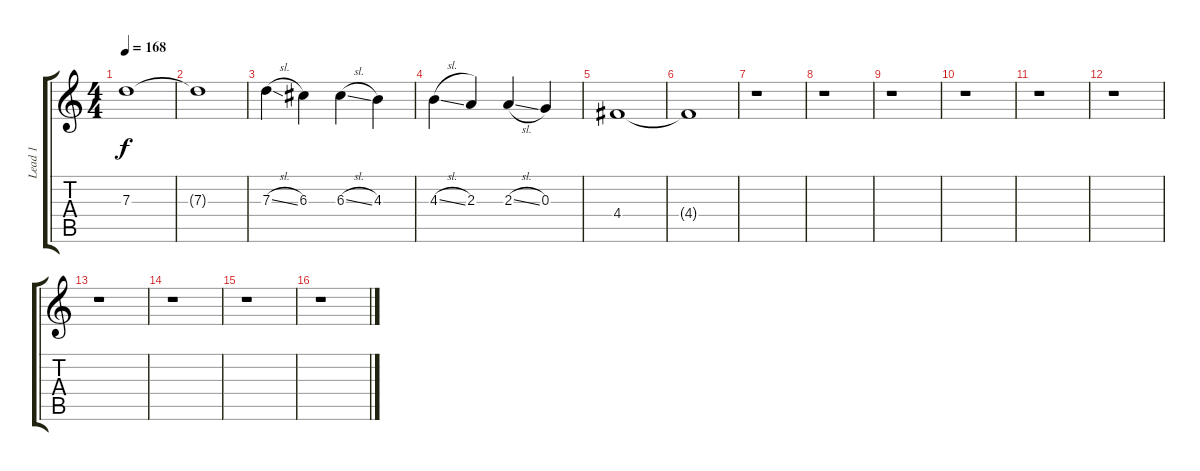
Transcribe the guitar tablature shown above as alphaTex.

\track ("Lead 1" "Lead 1") {instrument overdrivenguitar}
\staff {score tabs}
\tuning (E4 B3 G3 D3 A2 E2) {hide}
\ts (4 4)
\tempo 168
\clef g2
\ks c
7.3.1{dy f} |
7.3{t}.1 |
\section ("" "")
7.3{sl}.4 6.3.4 6.3{sl}.4 4.3.4 |
4.3{sl}.4 2.3.4 2.3{sl}.4 0.3.4 |
4.4.1{volume 0} |
4.4{t}.1 |
r.1 |
r.1 |
\section ("" "")
r.1 |
r.1 |
r.1 |
r.1 |
\section ("" "")
r.1 |
r.1 |
r.1 |
r.1
